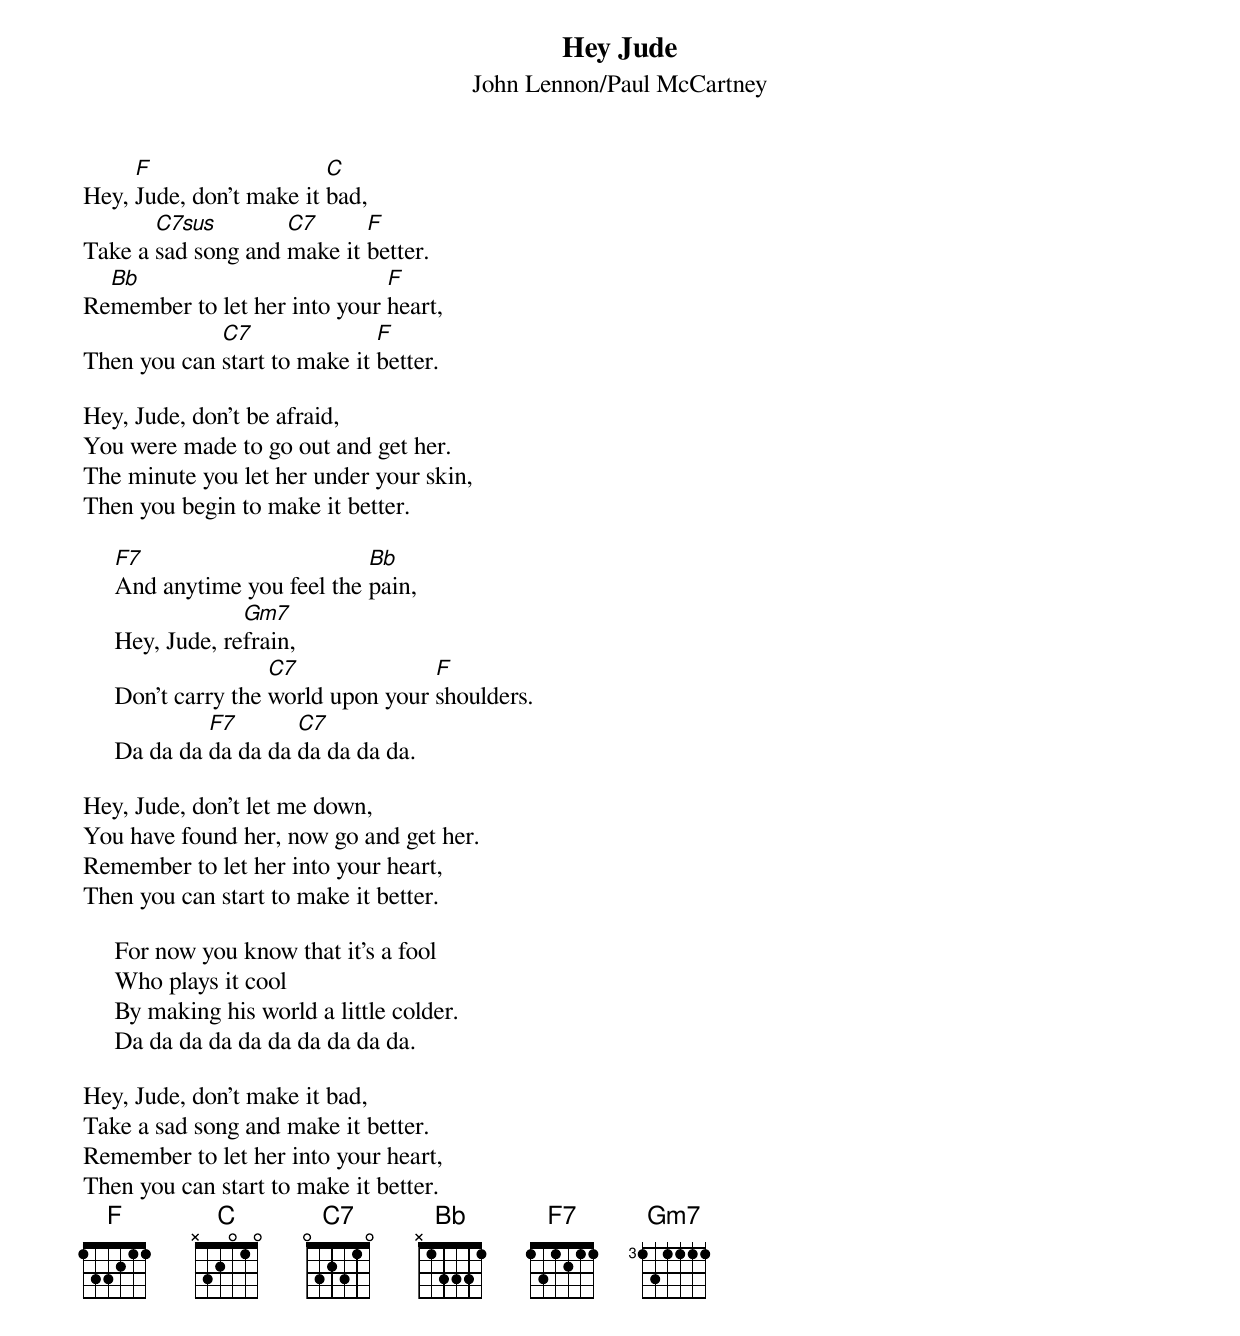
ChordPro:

{title:Hey Jude}
{st:John Lennon/Paul McCartney}
{define: C7sus 1 0 1 3 3 3 -1}
Hey, [F]Jude, don't make it [C]bad,
Take a [C7sus]sad song and [C7]make it [F]better.
Re[Bb]member to let her into your [F]heart,
Then you can [C7]start to make it [F]better.

Hey, Jude, don't be afraid,
You were made to go out and get her.
The minute you let her under your skin,
Then you begin to make it better.

     [F7]And anytime you feel the [Bb]pain,
     Hey, Jude, re[Gm7]frain,
     Don't carry the [C7]world upon your [F]shoulders.
     Da da da [F7]da da da [C7]da da da da.

Hey, Jude, don't let me down,
You have found her, now go and get her.
Remember to let her into your heart,
Then you can start to make it better.

     For now you know that it's a fool
     Who plays it cool
     By making his world a little colder.
     Da da da da da da da da da da.

Hey, Jude, don't make it bad,
Take a sad song and make it better.
Remember to let her into your heart,
Then you can start to make it better.
